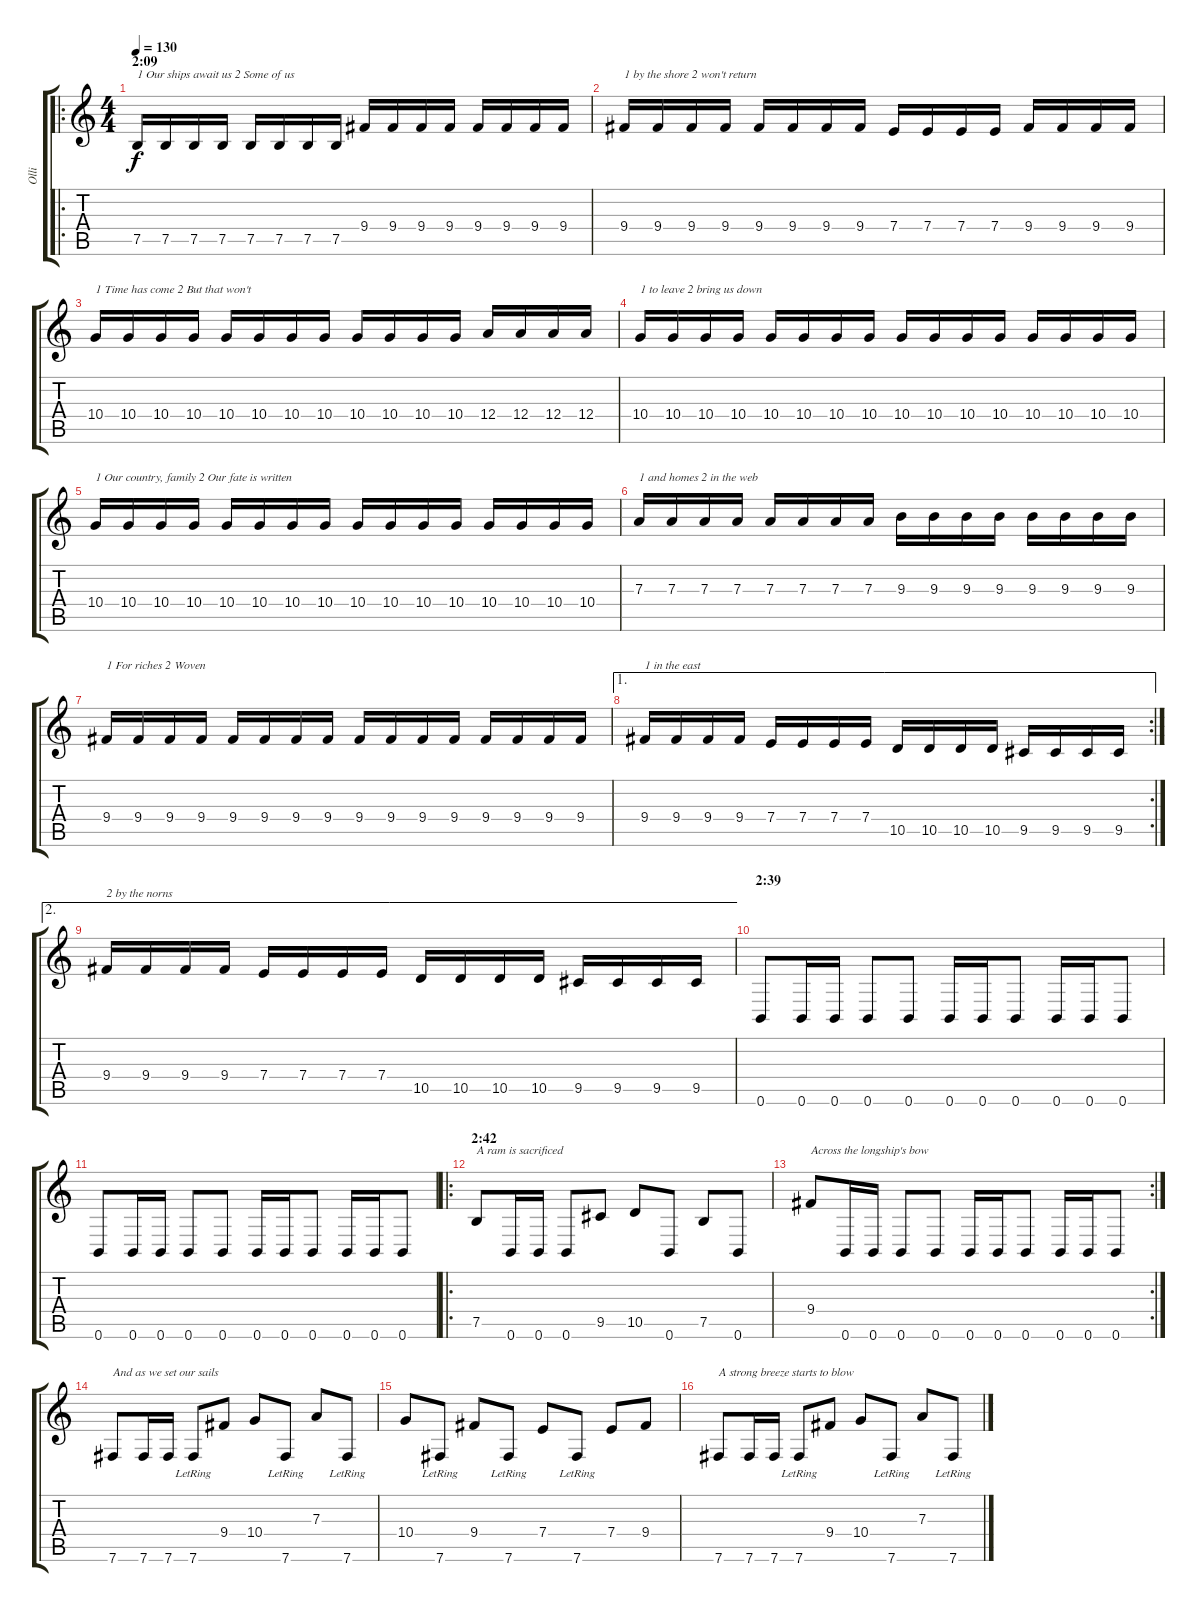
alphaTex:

\track ("Olli" "Olli") {instrument distortionguitar}
\staff {score tabs}
\tuning (B3 Gb3 D3 A2 E2 B1) {hide}
\ro
\ts (4 4)
\section ("" "2:09")
\tempo 130
\clef g2
\ks c
7.5.16{txt "1 Our ships await us 2 Some of us" dy f} 7.5.16 7.5.16 7.5.16 7.5.16 7.5.16 7.5.16 7.5.16 9.4.16 9.4.16 9.4.16 9.4.16 9.4.16 9.4.16 9.4.16 9.4.16 |
9.4.16{txt "1 by the shore 2 won't return"} 9.4.16 9.4.16 9.4.16 9.4.16 9.4.16 9.4.16 9.4.16 7.4.16 7.4.16 7.4.16 7.4.16 9.4.16 9.4.16 9.4.16 9.4.16 |
10.4.16{txt "1 Time has come 2 But that won't"} 10.4.16 10.4.16 10.4.16 10.4.16 10.4.16 10.4.16 10.4.16 10.4.16 10.4.16 10.4.16 10.4.16 12.4.16 12.4.16 12.4.16 12.4.16 |
10.4.16{txt "1 to leave 2 bring us down"} 10.4.16 10.4.16 10.4.16 10.4.16 10.4.16 10.4.16 10.4.16 10.4.16 10.4.16 10.4.16 10.4.16 10.4.16 10.4.16 10.4.16 10.4.16 |
10.4.16{txt "1 Our country, family 2 Our fate is written"} 10.4.16 10.4.16 10.4.16 10.4.16 10.4.16 10.4.16 10.4.16 10.4.16 10.4.16 10.4.16 10.4.16 10.4.16 10.4.16 10.4.16 10.4.16 |
7.3.16{txt "1 and homes 2 in the web"} 7.3.16 7.3.16 7.3.16 7.3.16 7.3.16 7.3.16 7.3.16 9.3.16 9.3.16 9.3.16 9.3.16 9.3.16 9.3.16 9.3.16 9.3.16 |
9.4.16{txt "1 For riches 2 Woven"} 9.4.16 9.4.16 9.4.16 9.4.16 9.4.16 9.4.16 9.4.16 9.4.16 9.4.16 9.4.16 9.4.16 9.4.16 9.4.16 9.4.16 9.4.16 |
\ae 1
\rc 2
9.4.16{txt "1 in the east"} 9.4.16 9.4.16 9.4.16 7.4.16 7.4.16 7.4.16 7.4.16 10.5.16 10.5.16 10.5.16 10.5.16 9.5.16 9.5.16 9.5.16 9.5.16 |
\ae 2
9.4.16{txt "2 by the norns"} 9.4.16 9.4.16 9.4.16 7.4.16 7.4.16 7.4.16 7.4.16 10.5.16 10.5.16 10.5.16 10.5.16 9.5.16 9.5.16 9.5.16 9.5.16 |
\section ("" "2:39")
0.6.8 0.6.16 0.6.16 0.6.8 0.6.8 0.6.16 0.6.16 0.6.8 0.6.16 0.6.16 0.6.8 |
0.6.8 0.6.16 0.6.16 0.6.8 0.6.8 0.6.16 0.6.16 0.6.8 0.6.16 0.6.16 0.6.8 |
\ro
\section ("" "2:42")
7.5.8{txt "A ram is sacrificed"} 0.6.16 0.6.16 0.6.8 9.5.8 10.5.8 0.6.8 7.5.8 0.6.8 |
\rc 2
9.4.8{txt "Across the longship's bow"} 0.6.16 0.6.16 0.6.8 0.6.8 0.6.16 0.6.16 0.6.8 0.6.16 0.6.16 0.6.8 |
7.6.8{txt "And as we set our sails"} 7.6.16 7.6.16 7.6{lr}.8 9.4.8 10.4.8 7.6{lr}.8 7.3.8 7.6{lr}.8 |
10.4.8 7.6{lr}.8 9.4.8 7.6{lr}.8 7.4.8 7.6{lr}.8 7.4.8 9.4.8 |
7.6.8{txt "A strong breeze starts to blow"} 7.6.16 7.6.16 7.6{lr}.8 9.4.8 10.4.8 7.6{lr}.8 7.3.8 7.6{lr}.8
